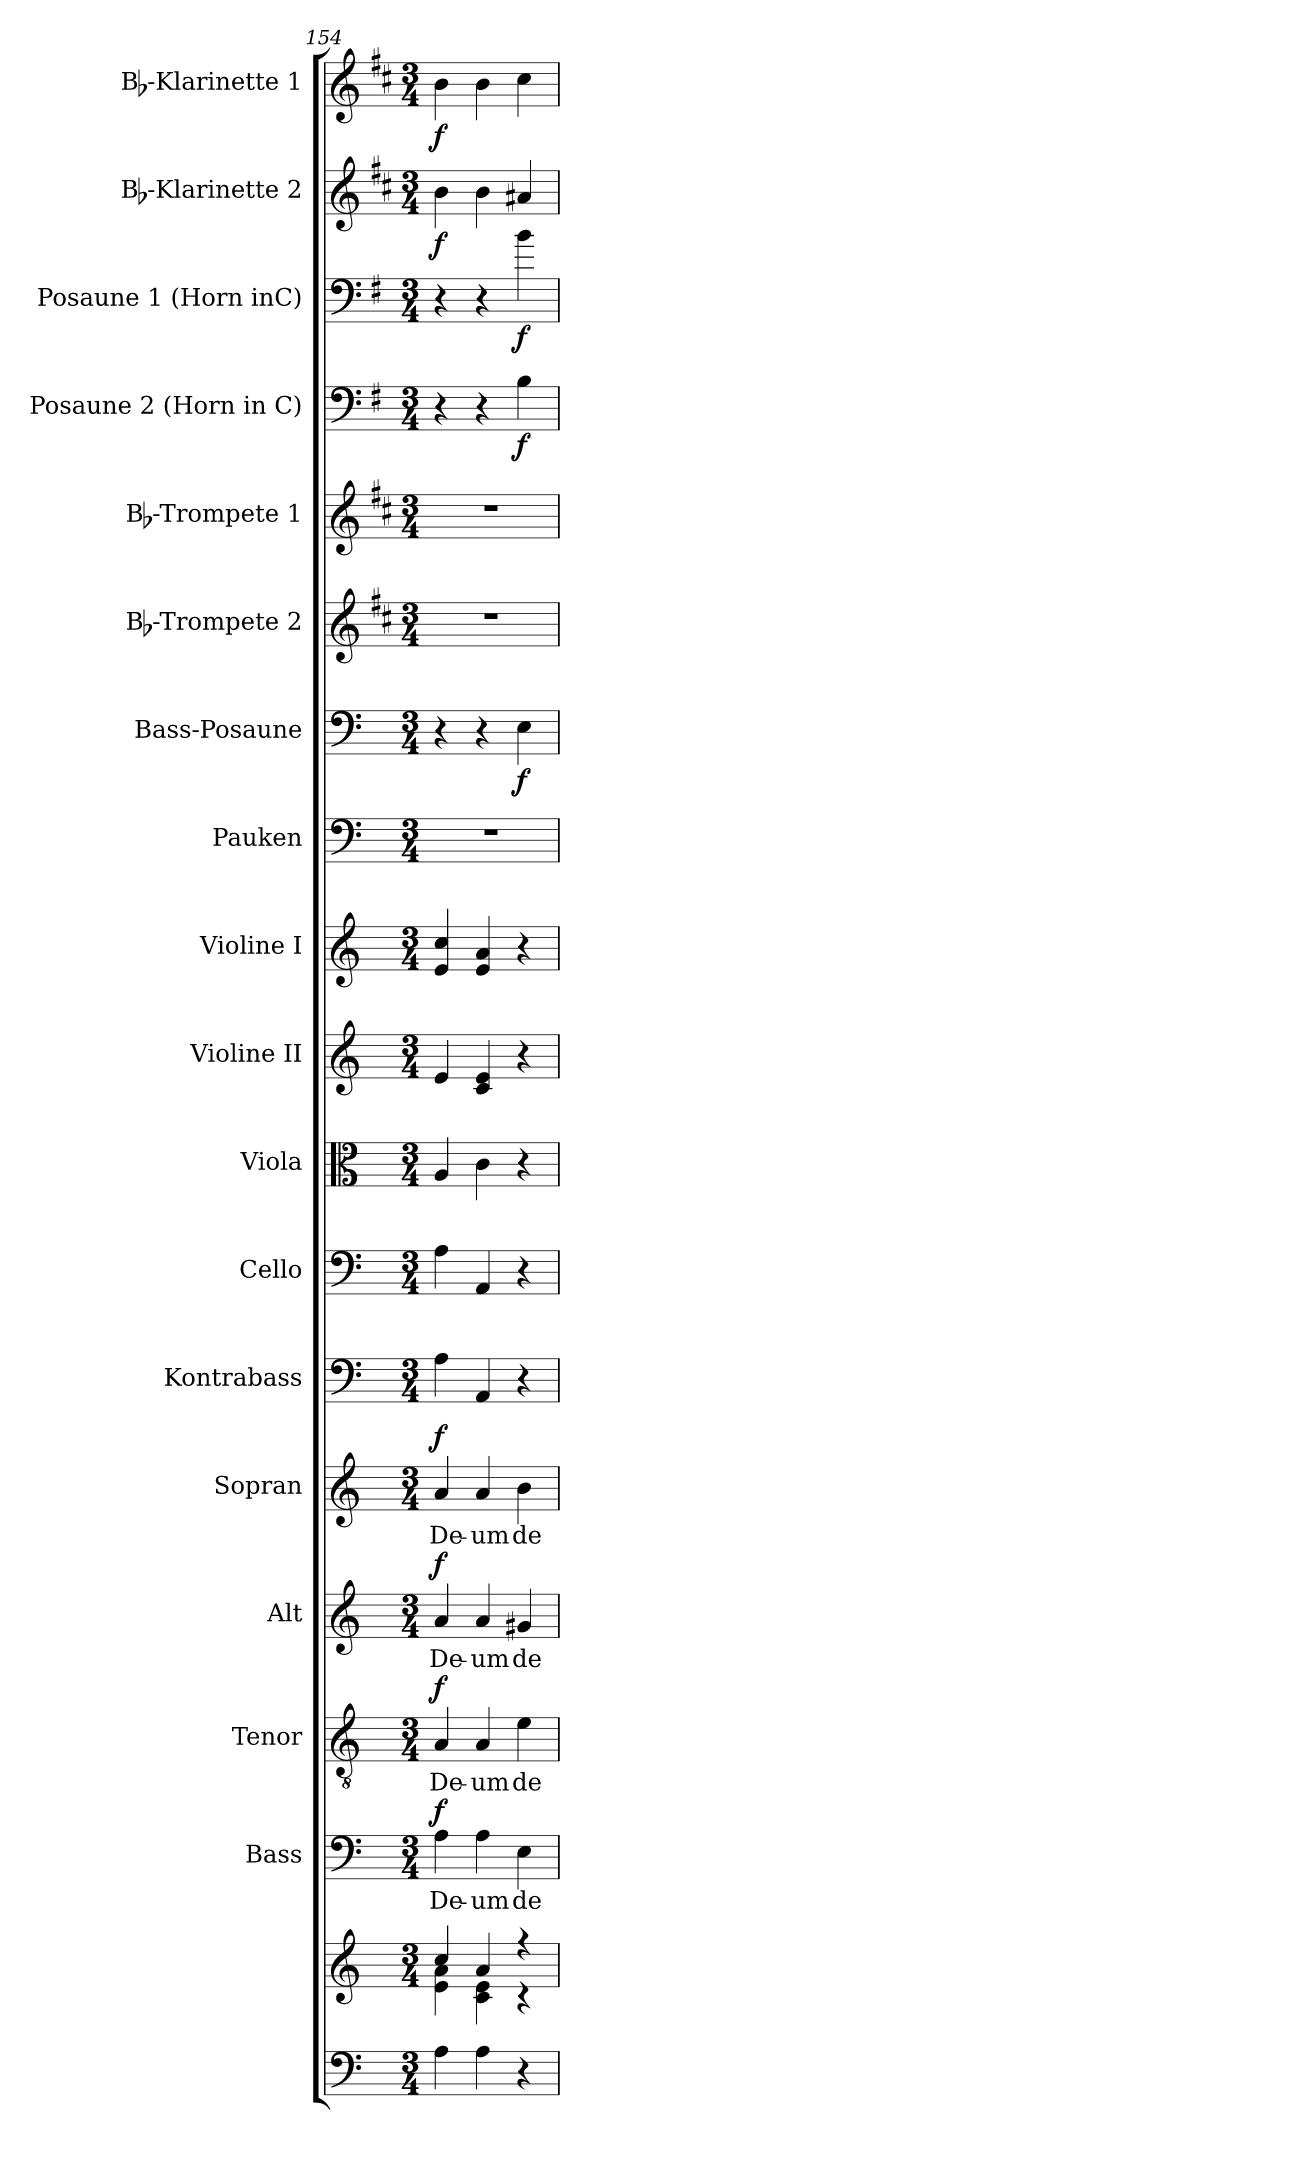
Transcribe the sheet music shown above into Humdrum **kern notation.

**kern	**kern	**kern	**text	**dynam	**kern	**text	**dynam	**kern	**text	**dynam	**kern	**text	**dynam	**kern	**kern	**kern	**kern	**kern	**kern	**kern	**dynam	**kern	**kern	**kern	**dynam	**kern	**dynam	**kern	**dynam	**kern	**dynam
*part18	*part18	*part17	*part17	*part17	*part16	*part16	*part16	*part15	*part15	*part15	*part14	*part14	*part14	*part13	*part12	*part11	*part10	*part9	*part8	*part7	*part7	*part6	*part5	*part4	*part4	*part3	*part3	*part2	*part2	*part1	*part1
*staff19	*staff18	*staff17	*staff17	*staff17	*staff16	*staff16	*staff16	*staff15	*staff15	*staff15	*staff14	*staff14	*staff14	*staff13	*staff12	*staff11	*staff10	*staff9	*staff8	*staff7	*staff7	*staff6	*staff5	*staff4	*staff4	*staff3	*staff3	*staff2	*staff2	*staff1	*staff1
*	*	*I"Bass	*	*	*I"Tenor	*	*	*I"Alt	*	*	*I"Sopran	*	*	*I"Kontrabass	*I"Cello	*I"Viola	*I"Violine II	*I"Violine I	*I"Pauken	*I"Bass-Posaune	*	*I"Bb-Trompete 2	*I"Bb-Trompete 1	*I"Posaune 2 (Horn in C)	*	*I"Posaune 1 (Horn inC)	*	*I"Bb-Klarinette 2	*	*I"Bb-Klarinette 1	*
*	*	*I'B.	*	*	*I'T.	*	*	*I'A.	*	*	*I'S.	*	*	*I'Kb.	*	*I'Vla.	*I'Vl. II	*I'Vl. I	*I'Pk.	*I'B-Pos.	*	*I'Bb Trp. 2	*I'Bb Trp. 1	*I'Pos. 2	*	*I'Pos. 1	*	*I'Bb Kl. 2	*	*I'Bb Kl. 1	*
*clefF4	*clefG2	*clefF4	*	*	*clefGv2	*	*	*clefG2	*	*	*clefG2	*	*	*clefF4	*clefF4	*clefC3	*clefG2	*clefG2	*clefF4	*clefF4	*	*clefG2	*clefG2	*clefF4	*	*clefF4	*	*clefG2	*	*clefG2	*
*	*	*	*	*	*	*	*	*	*	*	*	*	*	*ITrd7c12	*	*	*	*	*	*	*	*ITrd1c2	*ITrd1c2	*ITrd4c7	*	*ITrd4c7	*	*ITrd1c2	*	*ITrd1c2	*
*k[]	*k[]	*k[]	*	*	*k[]	*	*	*k[]	*	*	*k[]	*	*	*k[]	*k[]	*k[]	*k[]	*k[]	*k[]	*k[]	*	*k[]	*k[]	*k[]	*	*k[]	*	*k[]	*	*k[]	*
*C:	*C:	*C:	*	*	*C:	*	*	*C:	*	*	*C:	*	*	*C:	*C:	*C:	*C:	*C:	*C:	*C:	*	*C:	*C:	*C:	*	*C:	*	*C:	*	*C:	*
*M3/4	*M3/4	*M3/4	*	*	*M3/4	*	*	*M3/4	*	*	*M3/4	*	*	*M3/4	*M3/4	*M3/4	*M3/4	*M3/4	*M3/4	*M3/4	*	*M3/4	*M3/4	*M3/4	*	*M3/4	*	*M3/4	*	*M3/4	*
=154	=154	=154	=154	=154	=154	=154	=154	=154	=154	=154	=154	=154	=154	=154	=154	=154	=154	=154	=154	=154	=154	=154	=154	=154	=154	=154	=154	=154	=154	=154	=154
*	*^	*	*	*	*	*	*	*	*	*	*	*	*	*	*	*	*	*	*	*	*	*	*	*	*	*	*	*	*	*	*
!	!	!	!	!LO:LY:b	!LO:DY:a	!	!LO:LY:b	!LO:DY:a	!	!LO:LY:b	!LO:DY:a	!	!LO:LY:b	!LO:DY:a	!	!	!	!	!	!	!	!	!	!	!	!	!	!	!	!LO:DY:b	!	!LO:DY:b
4A\	4cc/	4e\ 4a\	4A\	De-	f	4A/	De-	f	4a/	De-	f	4a/	De-	f	4AA\	4A\	4A/	4e/	4e/ 4cc/	2.r	4r	.	2.r	2.r	4r	.	4r	.	4a\	f	4a\	f
!	!	!	!	!LO:LY:b	!	!	!LO:LY:b	!	!	!LO:LY:b	!	!	!LO:LY:b	!	!	!	!	!	!	!	!	!	!	!	!	!	!	!	!	!	!	!
4A\	4a/	4c\ 4e\	4A\	-um	.	4A/	-um	.	4a/	-um	.	4a/	-um	.	4AAA/	4AA/	4c\	4c/ 4e/	4e/ 4a/	.	4r	.	.	.	4r	.	4r	.	4a\	.	4a\	.
!	!	!	!	!LO:LY:b	!	!	!LO:LY:b	!	!	!LO:LY:b	!	!	!LO:LY:b	!	!	!	!	!	!	!	!	!LO:DY:b	!	!	!	!LO:DY:b	!	!LO:DY:b	!	!	!	!
4r	4r	4r	4E\	de	.	4e\	de	.	4g#X/	de	.	4b\	de	.	4r	4r	4r	4r	4r	.	4E\	f	.	.	4E\	f	4e\	f	4g#X/	.	4b\	.
*	*v	*v	*	*	*	*	*	*	*	*	*	*	*	*	*	*	*	*	*	*	*	*	*	*	*	*	*	*	*	*	*	*
=	=	=	=	=	=	=	=	=	=	=	=	=	=	=	=	=	=	=	=	=	=	=	=	=	=	=	=	=	=	=	=
*-	*-	*-	*-	*-	*-	*-	*-	*-	*-	*-	*-	*-	*-	*-	*-	*-	*-	*-	*-	*-	*-	*-	*-	*-	*-	*-	*-	*-	*-	*-	*-
